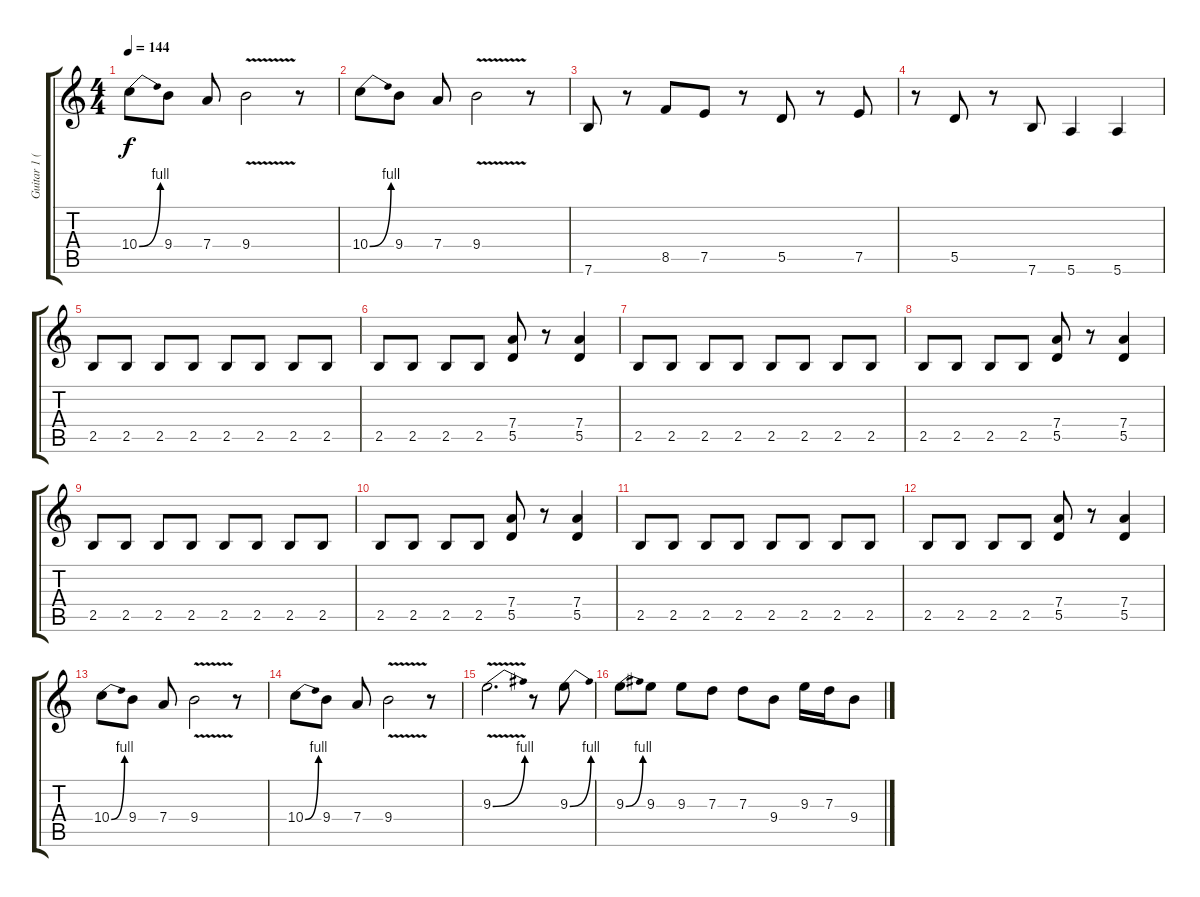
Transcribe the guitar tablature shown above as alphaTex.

\track ("Guitar 1 (Saboter)" "Guitar 1 (") {instrument overdrivenguitar}
\staff {score tabs}
\tuning (E4 B3 G3 D3 A2 E2) {hide}
\ts (4 4)
\tempo 144
\clef g2
\ks c
10.4{be (bend 0 0 60 4)}.8{dy f} 9.4.8 7.4.8 9.4{v}.2 r.8 |
10.4{be (bend 0 0 60 4)}.8 9.4.8 7.4.8 9.4{v}.2 r.8 |
7.6.8 r.8 8.5.8 7.5.8 r.8 5.5.8 r.8 7.5.8 |
r.8 5.5.8 r.8 7.6.8 5.6.4 5.6.4 |
2.5.8 2.5.8 2.5.8 2.5.8 2.5.8 2.5.8 2.5.8 2.5.8 |
2.5.8 2.5.8 2.5.8 2.5.8 (7.4 5.5).8 r.8 (7.4 5.5).4 |
2.5.8 2.5.8 2.5.8 2.5.8 2.5.8 2.5.8 2.5.8 2.5.8 |
2.5.8 2.5.8 2.5.8 2.5.8 (7.4 5.5).8 r.8 (7.4 5.5).4 |
2.5.8 2.5.8 2.5.8 2.5.8 2.5.8 2.5.8 2.5.8 2.5.8 |
2.5.8 2.5.8 2.5.8 2.5.8 (7.4 5.5).8 r.8 (7.4 5.5).4 |
2.5.8 2.5.8 2.5.8 2.5.8 2.5.8 2.5.8 2.5.8 2.5.8 |
2.5.8 2.5.8 2.5.8 2.5.8 (7.4 5.5).8 r.8 (7.4 5.5).4 |
10.4{be (bend 0 0 60 4)}.8 9.4.8 7.4.8 9.4{v}.2 r.8 |
10.4{be (bend 0 0 60 4)}.8 9.4.8 7.4.8 9.4{v}.2 r.8 |
9.3{be (bend 0 0 60 4) v}.2{d} r.8 9.3{be (bend 0 0 60 4)}.8 |
9.3{be (bend 0 0 60 4)}.8 9.3.8 9.3.8 7.3.8 7.3.8 9.4.8 9.3.16 7.3.16 9.4.8
